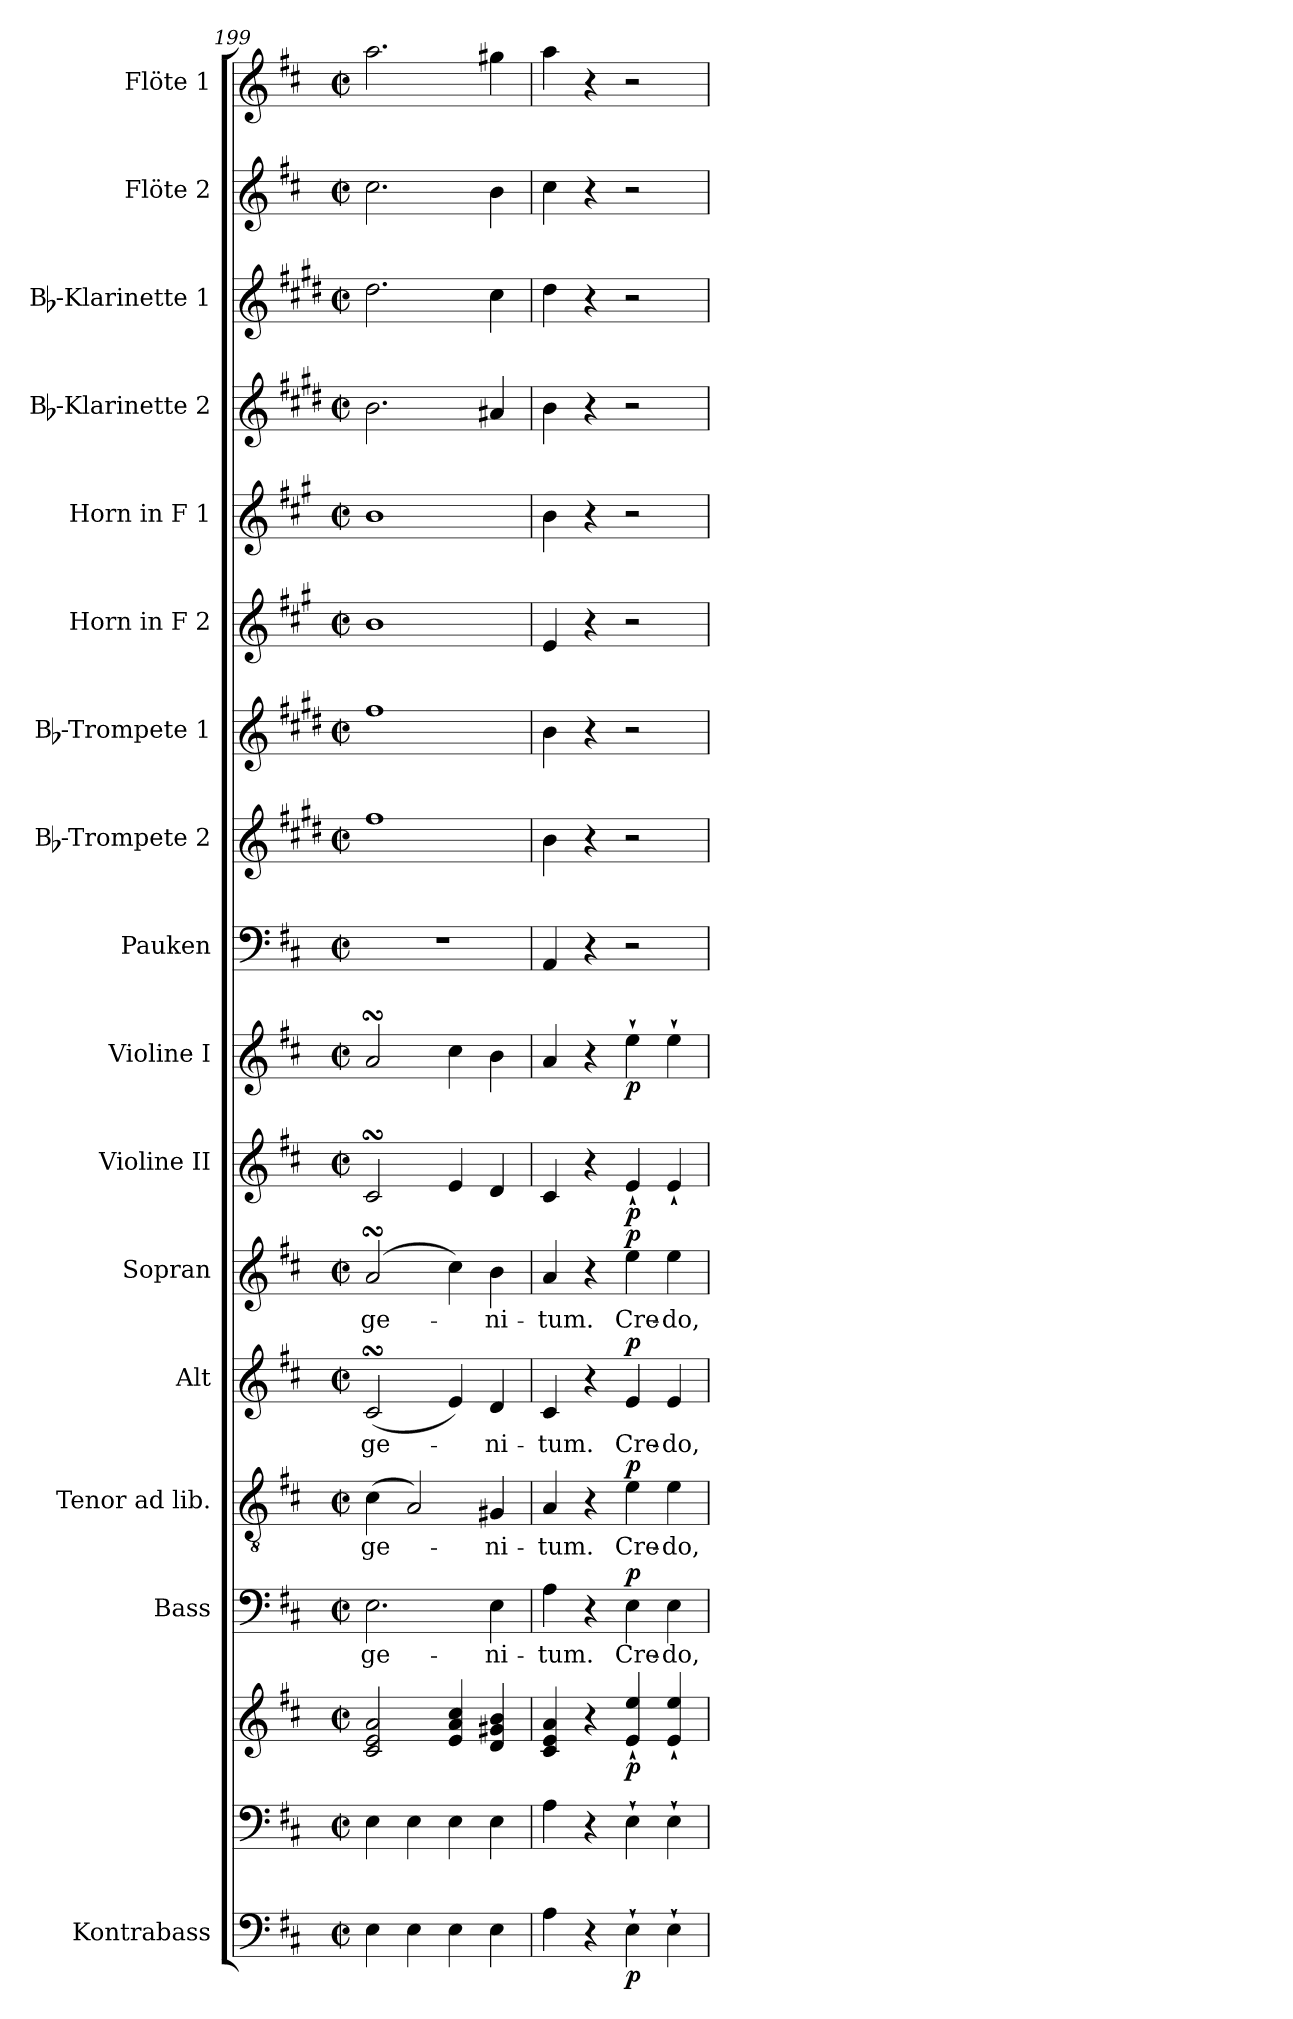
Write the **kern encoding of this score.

**kern	**dynam	**kern	**kern	**dynam	**kern	**text	**dynam	**kern	**text	**dynam	**kern	**text	**dynam	**kern	**text	**dynam	**kern	**dynam	**kern	**dynam	**kern	**kern	**kern	**kern	**kern	**kern	**kern	**kern	**kern
*part17	*part17	*part16	*part16	*part16	*part15	*part15	*part15	*part14	*part14	*part14	*part13	*part13	*part13	*part12	*part12	*part12	*part11	*part11	*part10	*part10	*part9	*part8	*part7	*part6	*part5	*part4	*part3	*part2	*part1
*staff18	*staff18	*staff17	*staff16	*staff16/17	*staff15	*staff15	*staff15	*staff14	*staff14	*staff14	*staff13	*staff13	*staff13	*staff12	*staff12	*staff12	*staff11	*staff11	*staff10	*staff10	*staff9	*staff8	*staff7	*staff6	*staff5	*staff4	*staff3	*staff2	*staff1
*I"Kontrabass	*	*	*	*	*I"Bass	*	*	*I"Tenor ad lib.	*	*	*I"Alt	*	*	*I"Sopran	*	*	*I"Violine II	*	*I"Violine I	*	*I"Pauken	*I"Bb-Trompete 2	*I"Bb-Trompete 1	*I"Horn in F 2	*I"Horn in F 1	*I"Bb-Klarinette 2	*I"Bb-Klarinette 1	*I"Flöte 2	*I"Flöte 1
*I'Kb.	*	*	*	*	*I'B.	*	*	*I'T.	*	*	*I'A.	*	*	*I'S.	*	*	*I'Vl. II	*	*I'Vl. I	*	*I'Pk.	*I'Bb Trp. 2	*I'Bb Trp. 1	*	*	*I'Bb Kl. 2	*I'Bb Kl. 1	*I'Fl. 2	*I'Fl. 1
*clefF4	*	*clefF4	*clefG2	*	*clefF4	*	*	*clefGv2	*	*	*clefG2	*	*	*clefG2	*	*	*clefG2	*	*clefG2	*	*clefF4	*clefG2	*clefG2	*clefG2	*clefG2	*clefG2	*clefG2	*clefG2	*clefG2
*ITrd7c12	*	*	*	*	*	*	*	*	*	*	*	*	*	*	*	*	*	*	*	*	*	*ITrd1c2	*ITrd1c2	*ITrd4c7	*ITrd4c7	*ITrd1c2	*ITrd1c2	*	*
*k[f#c#]	*	*k[f#c#]	*k[f#c#]	*	*k[f#c#]	*	*	*k[f#c#]	*	*	*k[f#c#]	*	*	*k[f#c#]	*	*	*k[f#c#]	*	*k[f#c#]	*	*k[f#c#]	*k[f#c#]	*k[f#c#]	*k[f#c#]	*k[f#c#]	*k[f#c#]	*k[f#c#]	*k[f#c#]	*k[f#c#]
*D:	*	*D:	*D:	*	*D:	*	*	*D:	*	*	*D:	*	*	*D:	*	*	*D:	*	*D:	*	*D:	*D:	*D:	*D:	*D:	*D:	*D:	*D:	*D:
*M2/2	*	*M2/2	*M2/2	*	*M2/2	*	*	*M2/2	*	*	*M2/2	*	*	*M2/2	*	*	*M2/2	*	*M2/2	*	*M2/2	*M2/2	*M2/2	*M2/2	*M2/2	*M2/2	*M2/2	*M2/2	*M2/2
*met(c|)	*	*met(c|)	*met(c|)	*	*met(c|)	*	*	*met(c|)	*	*	*met(c|)	*	*	*met(c|)	*	*	*met(c|)	*	*met(c|)	*	*met(c|)	*met(c|)	*met(c|)	*met(c|)	*met(c|)	*met(c|)	*met(c|)	*met(c|)	*met(c|)
=199	=199	=199	=199	=199	=199	=199	=199	=199	=199	=199	=199	=199	=199	=199	=199	=199	=199	=199	=199	=199	=199	=199	=199	=199	=199	=199	=199	=199	=199
!	!	!	!	!	!	!LO:LY:b	!	!	!LO:LY:b	!	!	!LO:LY:b	!	!	!LO:LY:b	!	!	!	!	!	!	!	!	!	!	!	!	!	!
4EE\	.	4E\	2c#/ 2e/ 2a/	.	2.E\	-ge-	.	(>4c#\	-ge-	.	(<2c#sSsS/	-ge-	.	(2asSSS/	-ge-	.	2c#sSsS/	.	2asSSS/	.	1r	1ee	1ee	1e	1e	2.a\	2.cc#\	2.cc#\	2.aa\
4EE\	.	4E\	.	.	.	.	.	2A/)	.	.	.	.	.	.	.	.	.	.	.	.	.	.	.	.	.	.	.	.	.
4EE\	.	4E\	4e/ 4a/ 4cc#/	.	.	.	.	.	.	.	4e/)	.	.	4cc#\)	.	.	4e/	.	4cc#\	.	.	.	.	.	.	.	.	.	.
!	!	!	!	!	!	!LO:LY:b	!	!	!LO:LY:b	!	!	!LO:LY:b	!	!	!LO:LY:b	!	!	!	!	!	!	!	!	!	!	!	!	!	!
4EE\	.	4E\	4d/ 4g#X/ 4b/	.	4E\	-ni-	.	4G#X/	-ni-	.	4d/	-ni-	.	4b\	-ni-	.	4d/	.	4b\	.	.	.	.	.	.	4g#X/	4b\	4b\	4gg#X\
=200	=200	=200	=200	=200	=200	=200	=200	=200	=200	=200	=200	=200	=200	=200	=200	=200	=200	=200	=200	=200	=200	=200	=200	=200	=200	=200	=200	=200	=200
!	!	!	!	!	!	!LO:LY:b	!	!	!LO:LY:b	!	!	!LO:LY:b	!	!	!LO:LY:b	!	!	!	!	!	!	!	!	!	!	!	!	!	!
4AA\	.	4A\	4c#/ 4e/ 4a/	.	4A\	-tum.	.	4A/	-tum.	.	4c#/	-tum.	.	4a/	-tum.	.	4c#/	.	4a/	.	4AA/	4a\	4a\	4A/	4e\	4a\	4cc#\	4cc#\	4aa\
4r	.	4r	4r	.	4r	.	.	4r	.	.	4r	.	.	4r	.	.	4r	.	4r	.	4r	4r	4r	4r	4r	4r	4r	4r	4r
!	!LO:DY:b	!	!	!LO:DY:b	!	!LO:LY:b	!LO:DY:a	!	!LO:LY:b	!LO:DY:a	!	!LO:LY:b	!LO:DY:a	!	!LO:LY:b	!LO:DY:a	!	!LO:DY:b	!	!LO:DY:b	!	!	!	!	!	!	!	!	!
4EE`>\	p	4E`>\	4e/`< 4ee/`<	p	4E\	Cre-	p	4e\	Cre-	p	4e/	Cre-	p	4ee\	Cre-	p	4e`</	p	4ee`>\	p	2r	2r	2r	2r	2r	2r	2r	2r	2r
!	!	!	!	!	!	!LO:LY:b	!	!	!LO:LY:b	!	!	!LO:LY:b	!	!	!LO:LY:b	!	!	!	!	!	!	!	!	!	!	!	!	!	!
4EE`>\	.	4E`>\	4e/`< 4ee/`<	.	4E\	-do,	.	4e\	-do,	.	4e/	-do,	.	4ee\	-do,	.	4e`</	.	4ee`>\	.	.	.	.	.	.	.	.	.	.
=	=	=	=	=	=	=	=	=	=	=	=	=	=	=	=	=	=	=	=	=	=	=	=	=	=	=	=	=	=
*-	*-	*-	*-	*-	*-	*-	*-	*-	*-	*-	*-	*-	*-	*-	*-	*-	*-	*-	*-	*-	*-	*-	*-	*-	*-	*-	*-	*-	*-
